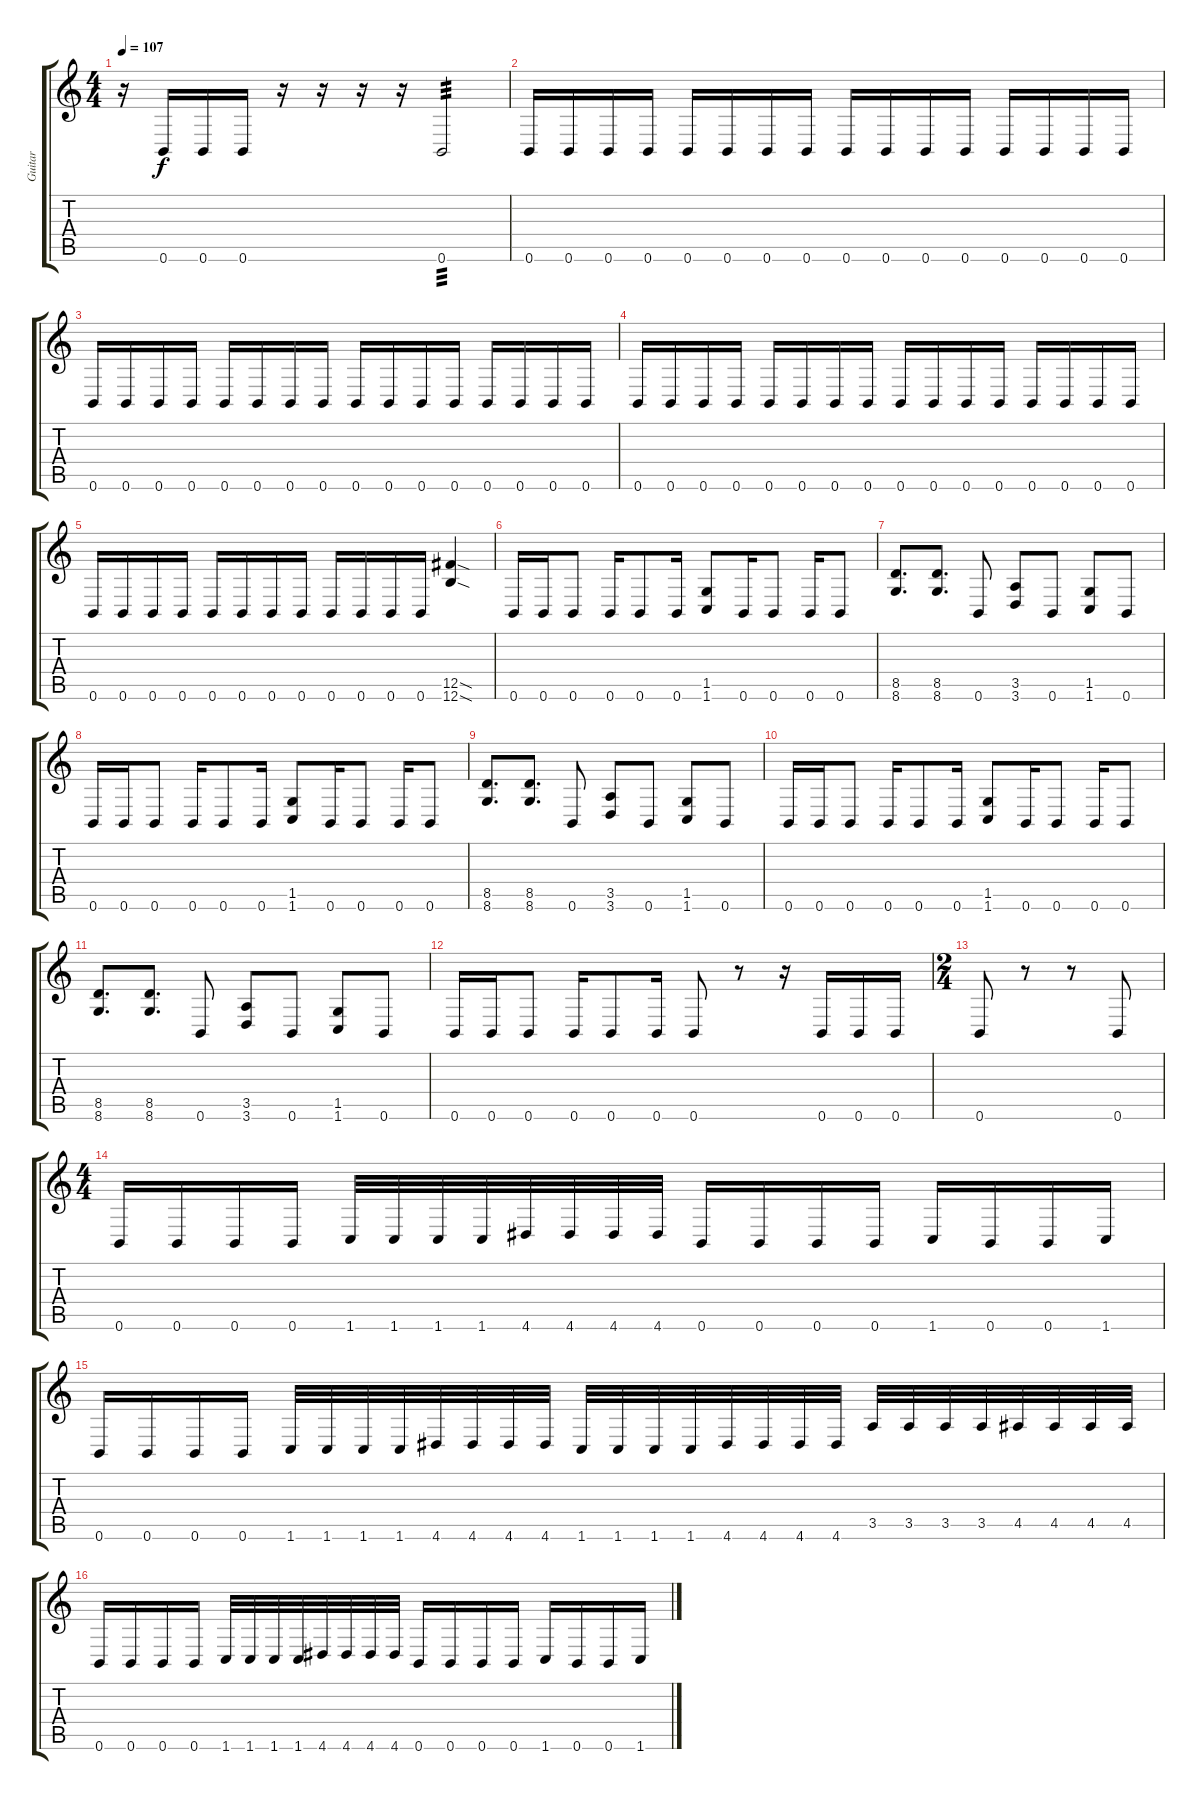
\track ("Guitar" "Guitar") {instrument overdrivenguitar}
\staff {score tabs}
\tuning (Db4 Ab3 E3 B2 Gb2 B1) {hide}
\ts (4 4)
\tempo 107
\clef g2
\ks c
r.16{dy f} 0.6.16 0.6.16 0.6.16 r.16 r.16 r.16 r.16 0.6.2{tp 3} |
0.6.16 0.6.16 0.6.16 0.6.16 0.6.16 0.6.16 0.6.16 0.6.16 0.6.16 0.6.16 0.6.16 0.6.16 0.6.16 0.6.16 0.6.16 0.6.16 |
0.6.16 0.6.16 0.6.16 0.6.16 0.6.16 0.6.16 0.6.16 0.6.16 0.6.16 0.6.16 0.6.16 0.6.16 0.6.16 0.6.16 0.6.16 0.6.16 |
0.6.16 0.6.16 0.6.16 0.6.16 0.6.16 0.6.16 0.6.16 0.6.16 0.6.16 0.6.16 0.6.16 0.6.16 0.6.16 0.6.16 0.6.16 0.6.16 |
0.6.16 0.6.16 0.6.16 0.6.16 0.6.16 0.6.16 0.6.16 0.6.16 0.6.16 0.6.16 0.6.16 0.6.16 (12.5{sod} 12.6{sod}).4 |
0.6.16 0.6.16 0.6.8 0.6.16 0.6.8 0.6.16 (1.5 1.6).8 0.6.16 0.6.8 0.6.16 0.6.8 |
(8.5 8.6).8{d} (8.5 8.6).8{d} 0.6.8 (3.5 3.6).8 0.6.8 (1.5 1.6).8 0.6.8 |
0.6.16 0.6.16 0.6.8 0.6.16 0.6.8 0.6.16 (1.5 1.6).8 0.6.16 0.6.8 0.6.16 0.6.8 |
(8.5 8.6).8{d} (8.5 8.6).8{d} 0.6.8 (3.5 3.6).8 0.6.8 (1.5 1.6).8 0.6.8 |
0.6.16 0.6.16 0.6.8 0.6.16 0.6.8 0.6.16 (1.5 1.6).8 0.6.16 0.6.8 0.6.16 0.6.8 |
(8.5 8.6).8{d} (8.5 8.6).8{d} 0.6.8 (3.5 3.6).8 0.6.8 (1.5 1.6).8 0.6.8 |
0.6.16 0.6.16 0.6.8 0.6.16 0.6.8 0.6.16 0.6.8 r.8 r.16 0.6.16 0.6.16 0.6.16 |
\ts (2 4)
0.6.8 r.8 r.8 0.6.8 |
\ts (4 4)
0.6.16 0.6.16 0.6.16 0.6.16 1.6.32 1.6.32 1.6.32 1.6.32 4.6.32 4.6.32 4.6.32 4.6.32 0.6.16 0.6.16 0.6.16 0.6.16 1.6.16 0.6.16 0.6.16 1.6.16 |
0.6.16 0.6.16 0.6.16 0.6.16 1.6.32 1.6.32 1.6.32 1.6.32 4.6.32 4.6.32 4.6.32 4.6.32 1.6.32 1.6.32 1.6.32 1.6.32 4.6.32 4.6.32 4.6.32 4.6.32 3.5.32 3.5.32 3.5.32 3.5.32 4.5.32 4.5.32 4.5.32 4.5.32 |
0.6.16 0.6.16 0.6.16 0.6.16 1.6.32 1.6.32 1.6.32 1.6.32 4.6.32 4.6.32 4.6.32 4.6.32 0.6.16 0.6.16 0.6.16 0.6.16 1.6.16 0.6.16 0.6.16 1.6.16
